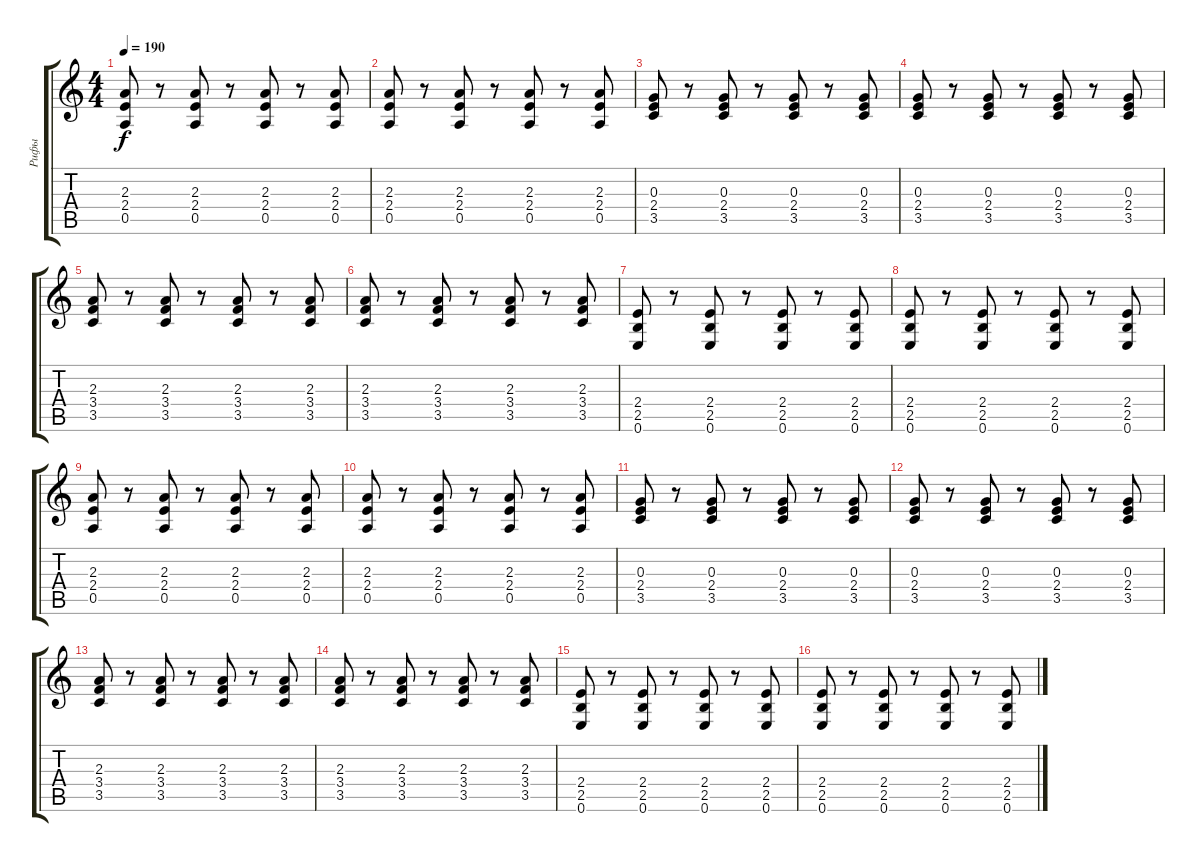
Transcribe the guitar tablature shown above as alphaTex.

\track ("Рифы" "Рифы") {instrument electricbasspick}
\staff {score tabs}
\tuning (E4 B3 G3 D3 A2 E2) {hide}
\ts (4 4)
\tempo 190
\clef g2
\ks c
(2.3 2.4 0.5).8{dy f} r.8 (2.3 2.4 0.5).8 r.8 (2.3 2.4 0.5).8 r.8 (2.3 2.4 0.5).8 |
(2.3 2.4 0.5).8 r.8 (2.3 2.4 0.5).8 r.8 (2.3 2.4 0.5).8 r.8 (2.3 2.4 0.5).8 |
(0.3 2.4 3.5).8 r.8 (0.3 2.4 3.5).8 r.8 (0.3 2.4 3.5).8 r.8 (0.3 2.4 3.5).8 |
(0.3 2.4 3.5).8 r.8 (0.3 2.4 3.5).8 r.8 (0.3 2.4 3.5).8 r.8 (0.3 2.4 3.5).8 |
(2.3 3.4 3.5).8 r.8 (2.3 3.4 3.5).8 r.8 (2.3 3.4 3.5).8 r.8 (2.3 3.4 3.5).8 |
(2.3 3.4 3.5).8 r.8 (2.3 3.4 3.5).8 r.8 (2.3 3.4 3.5).8 r.8 (2.3 3.4 3.5).8 |
(2.4 2.5 0.6).8 r.8 (2.4 2.5 0.6).8 r.8 (2.4 2.5 0.6).8 r.8 (2.4 2.5 0.6).8 |
(2.4 2.5 0.6).8 r.8 (2.4 2.5 0.6).8 r.8 (2.4 2.5 0.6).8 r.8 (2.4 2.5 0.6).8 |
(2.3 2.4 0.5).8 r.8 (2.3 2.4 0.5).8 r.8 (2.3 2.4 0.5).8 r.8 (2.3 2.4 0.5).8 |
(2.3 2.4 0.5).8 r.8 (2.3 2.4 0.5).8 r.8 (2.3 2.4 0.5).8 r.8 (2.3 2.4 0.5).8 |
(0.3 2.4 3.5).8 r.8 (0.3 2.4 3.5).8 r.8 (0.3 2.4 3.5).8 r.8 (0.3 2.4 3.5).8 |
(0.3 2.4 3.5).8 r.8 (0.3 2.4 3.5).8 r.8 (0.3 2.4 3.5).8 r.8 (0.3 2.4 3.5).8 |
(2.3 3.4 3.5).8 r.8 (2.3 3.4 3.5).8 r.8 (2.3 3.4 3.5).8 r.8 (2.3 3.4 3.5).8 |
(2.3 3.4 3.5).8 r.8 (2.3 3.4 3.5).8 r.8 (2.3 3.4 3.5).8 r.8 (2.3 3.4 3.5).8 |
(2.4 2.5 0.6).8 r.8 (2.4 2.5 0.6).8 r.8 (2.4 2.5 0.6).8 r.8 (2.4 2.5 0.6).8 |
(2.4 2.5 0.6).8 r.8 (2.4 2.5 0.6).8 r.8 (2.4 2.5 0.6).8 r.8 (2.4 2.5 0.6).8
